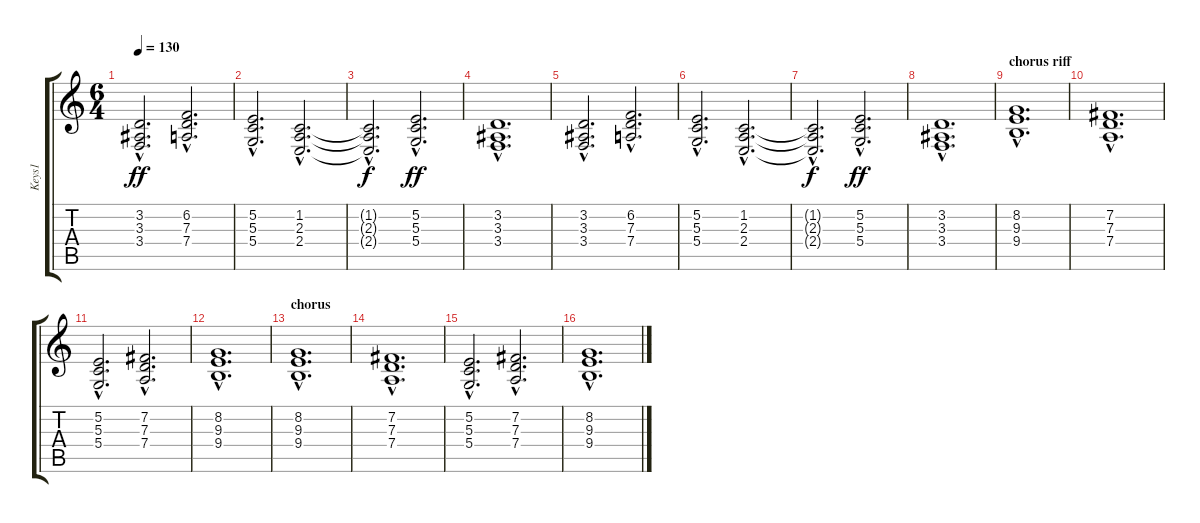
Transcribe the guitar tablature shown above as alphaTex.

\track ("Keys1" "Keys1") {instrument stringensemble1}
\staff {score tabs}
\tuning (E4 B3 G3 D3 A2 E2) {hide}
\ts (6 4)
\tempo 130
\clef g2
\ks c
(3.2{hac} 3.3{hac} 3.4{hac}).2{d dy ff volume 11 instrument synthstrings1} (6.2{hac} 7.3{hac} 7.4{hac}).2{d} |
(5.2{hac} 5.3{hac} 5.4{hac}).2{d} (1.2{hac} 2.3{hac} 2.4{hac}).2{d} |
(1.2{hac t} 2.3{hac t} 2.4{hac t}).2{d dy f} (5.2{hac} 5.3{hac} 5.4{hac}).2{d dy ff} |
(3.2{hac} 3.3{hac} 3.4{hac}).1{d} |
(3.2{hac} 3.3{hac} 3.4{hac}).2{d volume 11 instrument synthstrings1} (6.2{hac} 7.3{hac} 7.4{hac}).2{d} |
(5.2{hac} 5.3{hac} 5.4{hac}).2{d} (1.2{hac} 2.3{hac} 2.4{hac}).2{d} |
(1.2{hac t} 2.3{hac t} 2.4{hac t}).2{d dy f} (5.2{hac} 5.3{hac} 5.4{hac}).2{d dy ff} |
(3.2{hac} 3.3{hac} 3.4{hac}).1{d} |
\section ("" "chorus riff")
(8.2{hac} 9.3{hac} 9.4{hac}).1{d} |
(7.2{hac} 7.3{hac} 7.4{hac}).1{d} |
(5.2{hac} 5.3{hac} 5.4{hac}).2{d} (7.2{hac} 7.3{hac} 7.4{hac}).2{d} |
(8.2{hac} 9.3{hac} 9.4{hac}).1{d} |
\section ("" "chorus")
(8.2{hac} 9.3{hac} 9.4{hac}).1{d} |
(7.2{hac} 7.3{hac} 7.4{hac}).1{d} |
(5.2{hac} 5.3{hac} 5.4{hac}).2{d} (7.2{hac} 7.3{hac} 7.4{hac}).2{d} |
(8.2{hac} 9.3{hac} 9.4{hac}).1{d}
